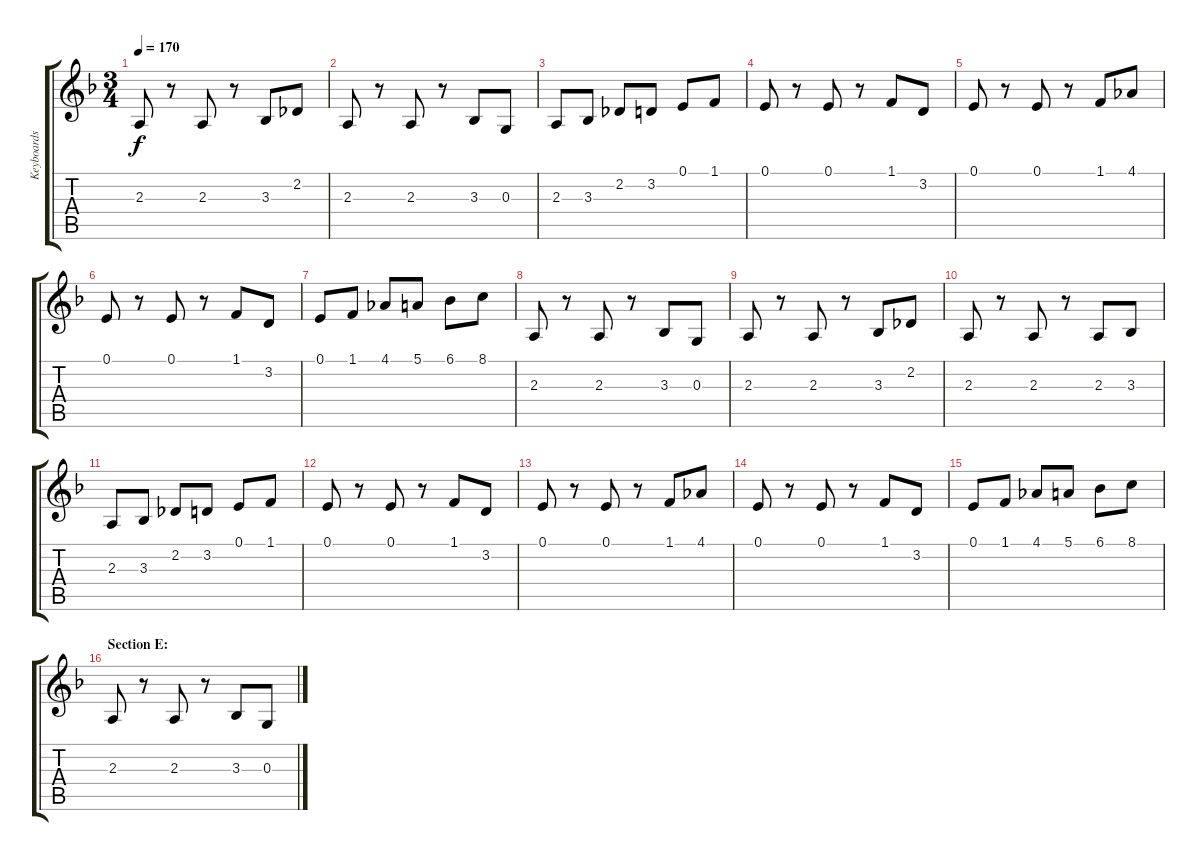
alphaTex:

\track ("Keyboards" "Keyboards") {instrument lead1square}
\staff {score tabs}
\tuning (E4 B3 G3 D3 A2 E2) {hide}
\ts (3 4)
\tempo 170
\clef g2
\ks f
2.3.8{dy f} r.8 2.3.8 r.8 3.3.8 2.2.8 |
2.3.8 r.8 2.3.8 r.8 3.3.8 0.3.8 |
2.3.8 3.3.8 2.2.8 3.2.8 0.1.8 1.1.8 |
0.1.8 r.8 0.1.8 r.8 1.1.8 3.2.8 |
0.1.8 r.8 0.1.8 r.8 1.1.8 4.1.8 |
0.1.8 r.8 0.1.8 r.8 1.1.8 3.2.8 |
0.1.8 1.1.8 4.1.8 5.1.8 6.1.8 8.1.8 |
2.3.8 r.8 2.3.8 r.8 3.3.8 0.3.8 |
2.3.8 r.8 2.3.8 r.8 3.3.8 2.2.8 |
2.3.8 r.8 2.3.8 r.8 2.3.8 3.3.8 |
2.3.8 3.3.8 2.2.8 3.2.8 0.1.8 1.1.8 |
0.1.8 r.8 0.1.8 r.8 1.1.8 3.2.8 |
0.1.8 r.8 0.1.8 r.8 1.1.8 4.1.8 |
0.1.8 r.8 0.1.8 r.8 1.1.8 3.2.8 |
0.1.8 1.1.8 4.1.8 5.1.8 6.1.8 8.1.8 |
\section ("" "Section E:")
2.3.8{volume 12 instrument stringensemble1} r.8 2.3.8 r.8 3.3.8 0.3.8
